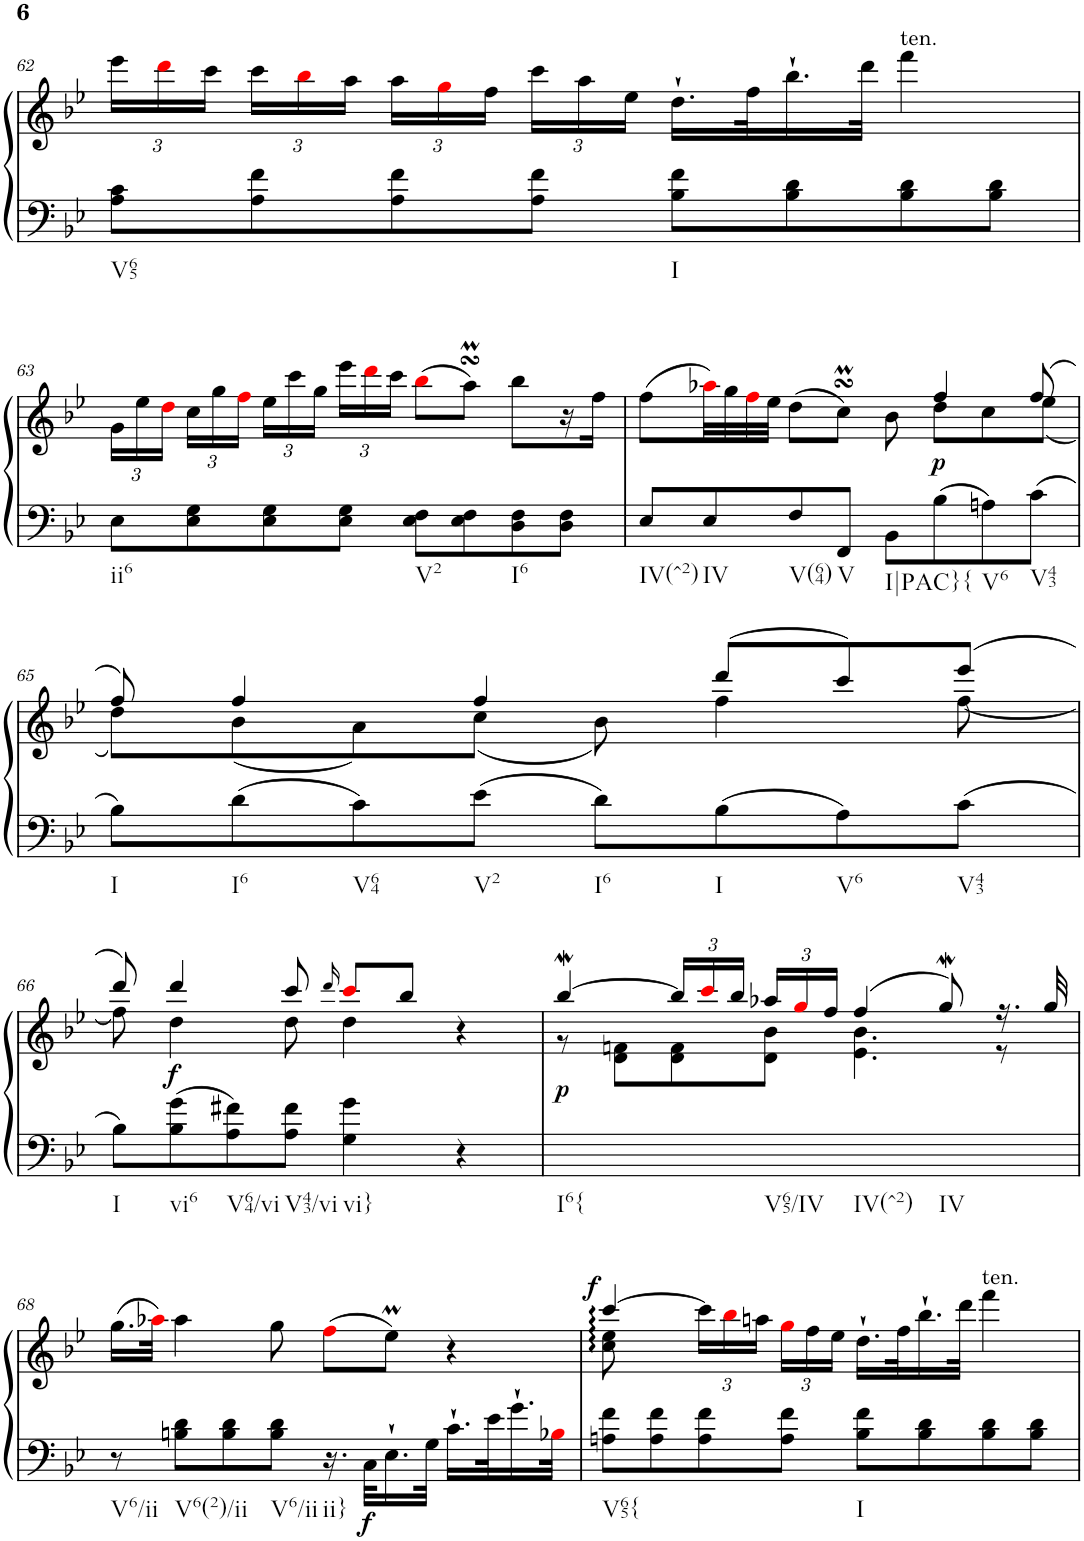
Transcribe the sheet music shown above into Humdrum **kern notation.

**kern	**kern	**dynam
*part1	*part1	*part1
*staff2	*staff1	*staff1/2
*I"Harpsichord	*	*
*I'Hch.	*	*
!!LO:PB:g=z
*clefF4	*clefG2	*
*k[b-e-]	*k[b-e-]	*
*M4/4	*M4/4	*
*met(c)	*met(c)	*
*	*Xbrackettup	*
=62	=62	=62
!LO:TX:b:t=V65	!	!
8A\ 8c\L	24eee-\LL	.
.	24dddi\	.
.	24ccc\JJ	.
8A\ 8f\	24ccc\LL	.
.	24bb-i\	.
.	24aa\JJ	.
8A\ 8f\	24aa\LL	.
.	24ggi\	.
.	24ff\JJ	.
8A\ 8f\J	24ccc\LL	.
.	24aa\	.
.	24ee-\JJ	.
!LO:TX:b:t=I	!	!
8B-\ 8f\L	16.dd`\LL	.
.	32ff\K	.
8B-\ 8d\	16.bb-`\	.
.	32ddd\JJk	.
!	!LO:TX:a:t=ten.	!
8B-\ 8d\	4fff\	.
8B-\ 8d\J	.	.
!!LO:LB:g=z
=63	=63	=63
!LO:TX:b:t=ii6	!	!
8E-\L	24g\LL	.
.	24ee-\	.
.	24ddi\JJ	.
8E-\ 8G\	24cc\LL	.
.	24gg\	.
.	24ffi\JJ	.
8E-\ 8G\	24ee-\LL	.
.	24ccc\	.
.	24gg\JJ	.
8E-\ 8G\J	24eee-\LL	.
.	24dddi\	.
.	24ccc\JJ	.
!LO:TX:b:t=V2	!	!
8E-\ 8F\L	(>8bb-i\L	.
8E-\ 8F\	8aasSsSm\J)	.
!LO:TX:b:t=I6	!	!
8D\ 8F\	8bb-\L	.
8D\ 8F\J	16r	.
.	16ff\JJ	.
=64	=64	=64
*	*^	*
!LO:TX:b:t=IV(^2)	!	!	!
8E-/L	(>8ff\L	8ryy	.
!LO:TX:b:t=IV	!	!	!
*	*v	*v	*
8E-/	32aa-Xi\LL)	.
.	32gg\	.
.	32ffi\	.
.	32ee-\JJJ	.
!LO:TX:b:t=V(64)	!	!
8F/	(>8dd\L	.
!LO:TX:b:t=V	!	!
8FF/J	8ccsSSSM\J)	.
!LO:TX:b:t=I|PAC}{	!	!
8BB-\L	8b-\	.
*	*^	*
!	!	!	!LO:DY:b
8B-\	4ff/	8dd\L	p
!LO:TX:b:t=V6	!	!	!
8An\	.	8cc\	.
!LO:TX:b:t=V43	!	!	!
8c\J	(>8ff/	(<8ee-\J	.
!!LO:LB:g=z	!!
=65	=65	=65	=65
!LO:TX:b:t=I	!	!	!
8B-\L	8ff/)	8dd\L)	.
!LO:TX:b:t=I6	!	!	!
8d\	4ff/	(<8b-\	.
!LO:TX:b:t=V64	!	!	!
8c\	.	8a\)	.
!LO:TX:b:t=V2	!	!	!
8e-\J	4ff/	(<8cc\J	.
!LO:TX:b:t=I6	!	!	!
8d\L	.	8b-\)	.
!LO:TX:b:t=I	!	!	!
8B-\	(>8ddd/L	4ff\	.
!LO:TX:b:t=V6	!	!	!
8A\	8ccc/)	.	.
!LO:TX:b:t=V43	!	!	!
8c\J	(>8eee-/J	[8ff\	.
!!LO:LB:g=z	!!
=66	=66	=66	=66
!LO:TX:b:t=I	!	!	!
8B-\L	8ddd/)	8ff\]	.
!LO:TX:b:t=vi6	!	!	!
!	!	!	!LO:DY:b
8B-\ 8g\	4ddd/	4dd\	f
!LO:TX:b:t=V64/vi	!	!	!
8A\ 8f#X\	.	.	.
!LO:TX:b:t=V43/vi	!	!	!
8A\ 8f#\J	8ccc/	8dd\	.
.	16qddd/	.	.
!LO:TX:b:t=vi}	!	!	!
4G\ 4g\	8ccci/L	4dd\	.
.	8bb-/J	.	.
4r	4r	4ryy	.
=67	=67	=67	=67
!LO:TX:b:t=I6{	!	!	!
!LO:TX:b:t=V65/IV	!	!	!
!LO:TX:b:t=IV(^2)	!	!	!
!LO:TX:b:t=IV	!	!	!
!	!	!	!LO:DY:b
1ryy	[4bb-w/	8r	p
.	.	8d\ 8fn\L	.
.	24bb-/LL]	8d\ 8f\	.
.	24ccci/	.	.
.	24bb-/JJ	.	.
.	24aa-X/LL	8d\ 8b-\J	.
.	24ggi/	.	.
.	24ff/JJ	.	.
.	(>4ff/	4.e-\ 4.b-\	.
.	8ggW/)	.	.
.	16.r	8r	.
.	32gg/	.	.
*	*v	*v	*
!!LO:LB:g=z
=68	=68	=68
!LO:TX:b:t=V6/ii	!	!
8r	(>16.gg\LL	.
.	32aa-Xi\JJk)	.
!LO:TX:b:t=V6(2)/ii	!	!
8Bn\ 8d\L	4aa-\	.
8B\ 8d\	.	.
!LO:TX:b:t=V6/ii	!	!
8B\ 8d\J	8gg\	.
!LO:TX:b:t=ii}	!	!
16.r	(>8ffi\L	.
!	!	!LO:DY:b=2
32C\KLL	.	f
16.E-`\	8ee-M\J)	.
32G\JJk	.	.
16.c`\LL	4r	.
32e-\K	.	.
16.g`\	.	.
32B-Xi\JJk	.	.
=69	=69	=69
*	*^	*
!LO:TX:b:t=V65{	!	!	!
!	!	!	!LO:DY:a
8An\ 8f\L	[4ccc/	8cc\ 8ee-\	f
8A\ 8f\	.	2..ryy	.
8A\ 8f\	24ccc\LL]	.	.
.	24bb-i\	.	.
.	24aan\JJ	.	.
8A\ 8f\J	24ggi\LL	.	.
.	24ff\	.	.
.	24ee-\JJ	.	.
!LO:TX:b:t=I	!	!	!
8B-\ 8f\L	16.dd`\LL	.	.
.	32ff\K	.	.
8B-\ 8d\	16.bb-`\	.	.
.	32ddd\JJk	.	.
!	!LO:TX:a:t=ten.	!	!
8B-\ 8d\	4fff\	.	.
8B-\ 8d\J	.	.	.
*	*v	*v	*
=	=	=
*-	*-	*-
